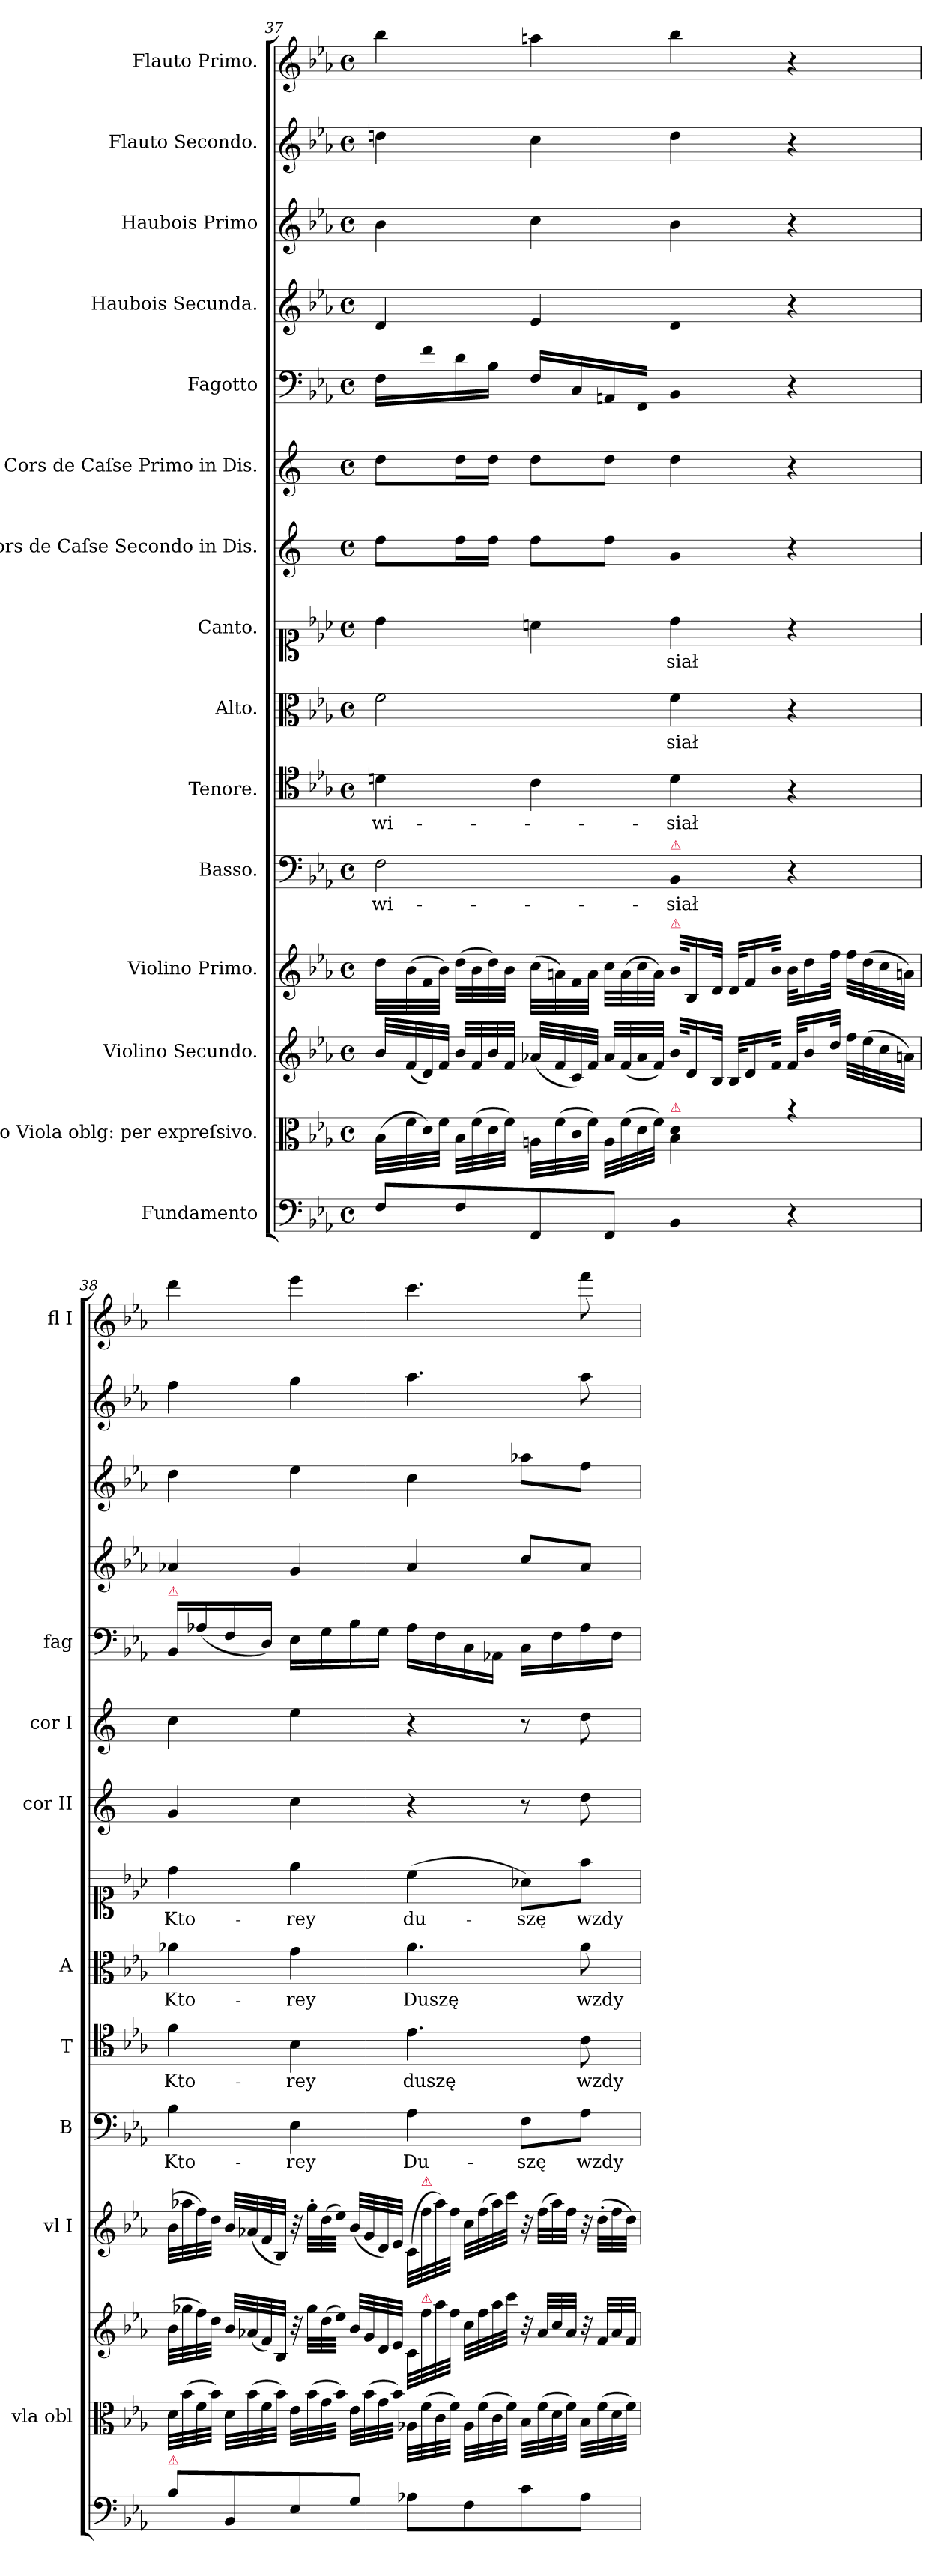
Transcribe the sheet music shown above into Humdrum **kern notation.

**kern	**kern	**kern	**kern	**kern	**text	**kern	**text	**kern	**text	**kern	**text	**kern	**kern	**kern	**kern	**kern	**kern	**kern
*part15	*part14	*part13	*part12	*part11	*part11	*part10	*part10	*part9	*part9	*part8	*part8	*part7	*part6	*part5	*part4	*part3	*part2	*part1
*staff15	*staff14	*staff13	*staff12	*staff11	*staff11	*staff10	*staff10	*staff9	*staff9	*staff8	*staff8	*staff7	*staff6	*staff5	*staff4	*staff3	*staff2	*staff1
*I"Fundamento	*I"Alto Viola oblg: per expreſsivo.	*I"Violino Secundo.	*I"Violino Primo.	*I"Basso.	*	*I"Tenore.	*	*I"Alto.	*	*I"Canto.	*	*I"Cors de Caſse Secondo in Dis.	*I"Cors de Caſse Primo in Dis.	*I"Fagotto	*I"Haubois Secunda.	*I"Haubois Primo	*I"Flauto Secondo.	*I"Flauto Primo.
*	*I'vla obl	*	*I'vl I	*I'B	*	*I'T	*	*I'A	*	*	*	*I'cor II	*I'cor I	*I'fag	*	*	*	*I'fl I
*clefF4	*clefC3	*clefG2	*clefG2	*clefF4	*	*clefC4	*	*clefC3	*	*clefC1	*	*clefG2	*clefG2	*clefF4	*clefG2	*clefG2	*clefG2	*clefG2
*	*	*	*	*	*	*	*	*	*	*	*	*ITrd-2c-3	*ITrd-2c-3	*	*	*	*	*
*k[b-e-a-]	*k[b-e-a-]	*k[b-e-a-]	*k[b-e-a-]	*k[b-e-a-]	*	*k[b-e-a-]	*	*k[b-e-a-]	*	*k[b-e-a-]	*	*k[b-e-a-]	*k[b-e-a-]	*k[b-e-a-]	*k[b-e-a-]	*k[b-e-a-]	*k[b-e-a-]	*k[b-e-a-]
*E-:	*E-:	*E-:	*E-:	*E-:	*	*E-:	*	*E-:	*	*E-:	*	*	*	*E-:	*E-:	*E-:	*E-:	*E-:
*M4/4	*M4/4	*M4/4	*M4/4	*M4/4	*	*M4/4	*	*M4/4	*	*M4/4	*	*M4/4	*M4/4	*M4/4	*M4/4	*M4/4	*M4/4	*M4/4
*met(c)	*met(c)	*met(c)	*met(c)	*met(c)	*	*met(c)	*	*met(c)	*	*met(c)	*	*met(c)	*met(c)	*met(c)	*met(c)	*met(c)	*met(c)	*met(c)
=37	=37	=37	=37	=37	=37	=37	=37	=37	=37	=37	=37	=37	=37	=37	=37	=37	=37	=37
*	*^	*	*	*	*	*	*	*	*	*	*	*	*	*	*	*	*	*
8F\L	(32B-\LLL	2B-\yy	32b-/LLL	32dd\LLL	2F\	wi-	4dn\	wi-	2f\	.	4b-\	.	8ff\L	8ff\L	16F\LL	4d/	4b-\	4ddn\	4bb-\
.	32f\	.	(32f/	(32b-\	.	.	.	.	.	.	.	.	.	.	.	.	.	.	.
.	32d\)	.	32d/)	32f\	.	.	.	.	.	.	.	.	.	.	16f\	.	.	.	.
.	32f\JJJ	.	32f/JJJ	32b-\JJJ)	.	.	.	.	.	.	.	.	.	.	.	.	.	.	.
8F\	32B-\LLL	.	32b-/LLL	(32dd\LLL	.	.	.	.	.	.	.	.	16ff\L	16ff\L	16d\	.	.	.	.
.	(32f\	.	32f/	32b-\	.	.	.	.	.	.	.	.	.	.	.	.	.	.	.
.	32d\	.	32b-/	32dd\)	.	.	.	.	.	.	.	.	16ff\JJ	16ff\JJ	16B-\JJ	.	.	.	.
.	32f\JJJ)	.	32f/JJJ	32b-\JJJ	.	.	.	.	.	.	.	.	.	.	.	.	.	.	.
8FF/	32An\LLL	.	(32a-X/LLL	(32cc\LLL	.	.	4c\	.	.	.	4an\	.	8ff\L	8ff\L	16F/LL	4e-/	4cc\	4cc\	4aan\
.	(32f\	.	32f/	32an\)	.	.	.	.	.	.	.	.	.	.	.	.	.	.	.
.	32c\	.	32c/)	32f\	.	.	.	.	.	.	.	.	.	.	16C/	.	.	.	.
.	32f\JJJ)	.	32f/JJJ	32a\JJJ	.	.	.	.	.	.	.	.	.	.	.	.	.	.	.
8FF/J	32A\LLL	.	32a-/LLL	32cc\LLL	.	.	.	.	.	.	.	.	8ff\J	8ff\J	16AAn/	.	.	.	.
.	(32f\	.	(32f/	(32a\	.	.	.	.	.	.	.	.	.	.	.	.	.	.	.
.	32d\	.	32a-/	32cc\	.	.	.	.	.	.	.	.	.	.	16FF/JJ	.	.	.	.
.	32f\JJJ)	.	32f/JJJ)	32a\JJJ)	.	.	.	.	.	.	.	.	.	.	.	.	.	.	.
!	!	!	!	!	!LO:TX:a:color=crimson:t=⚠	!	!	!	!	!	!	!	!	!	!	!	!	!	!
!	!	!	!	!LO:TX:a:color=crimson:t=⚠	!	!	!	!	!	!	!	!	!	!	!	!	!	!	!
!	!LO:TX:a:color=crimson:t=⚠	!	!	!	!	!	!	!	!	!	!	!	!	!	!	!	!	!	!
4BB-/	4d/	4B-\	32b-/KLL	32b-\KLL	4BB-/	-siał	4d\	-siał	4f\	-siał	4b-\	-siał	4b-/	4ff\	4BB-/	4d/	4b-\	4dd\	4bb-\
.	.	.	16d/	16B-/	.	.	.	.	.	.	.	.	.	.	.	.	.	.	.
.	.	.	32B-/JJk	32d/JJk	.	.	.	.	.	.	.	.	.	.	.	.	.	.	.
.	.	.	32B-/KLL	32d/KLL	.	.	.	.	.	.	.	.	.	.	.	.	.	.	.
.	.	.	16d/	16f/	.	.	.	.	.	.	.	.	.	.	.	.	.	.	.
.	.	.	32f/JJk	32b-/JJk	.	.	.	.	.	.	.	.	.	.	.	.	.	.	.
4r	4rb	4B-\yy	32f/KLL	32b-\KLL	4r	.	4r	.	4r	.	4r	.	4r	4r	4r	4r	4r	4r	4r
.	.	.	16b-/	16dd\	.	.	.	.	.	.	.	.	.	.	.	.	.	.	.
.	.	.	32dd/JJk	32ff\JJk	.	.	.	.	.	.	.	.	.	.	.	.	.	.	.
.	.	.	32ff\LLL	32ff\LLL	.	.	.	.	.	.	.	.	.	.	.	.	.	.	.
.	.	.	(32ee-\	(32dd\	.	.	.	.	.	.	.	.	.	.	.	.	.	.	.
.	.	.	32cc\	32cc\	.	.	.	.	.	.	.	.	.	.	.	.	.	.	.
.	.	.	32an\JJJ)	32an\JJJ)	.	.	.	.	.	.	.	.	.	.	.	.	.	.	.
*	*v	*v	*	*	*	*	*	*	*	*	*	*	*	*	*	*	*	*	*
=38	=38	=38	=38	=38	=38	=38	=38	=38	=38	=38	=38	=38	=38	=38	=38	=38	=38	=38
!	!	!	!	!	!	!	!	!	!	!	!	!	!	!LO:TX:a:color=crimson:t=⚠	!	!	!	!
!LO:TX:a:color=crimson:t=⚠	!	!	!	!	!	!	!	!	!	!	!	!	!	!	!	!	!	!
8B-\L	32d\LLL	(32b-\LLL	(32b-\LLL	4B-\	Kto-	4f\	Kto-	4a-X\	Kto-	4dd\	Kto-	4b-/	4ee-\	16BB-\LL	4a-X/	4dd\	4ff\	4ddd\
.	(32b-\	32gg-X\	32aa-X\	.	.	.	.	.	.	.	.	.	.	.	.	.	.	.
.	32f\	32ff\)	32ff\)	.	.	.	.	.	.	.	.	.	.	(16A-X/	.	.	.	.
.	32b-\JJJ)	32dd\JJJ	32dd\JJJ	.	.	.	.	.	.	.	.	.	.	.	.	.	.	.
8BB-/	32d\LLL	32b-/LLL	32b-/LLL	.	.	.	.	.	.	.	.	.	.	16F/	.	.	.	.
.	(32b-\	(32a-X/	(32a-X/	.	.	.	.	.	.	.	.	.	.	.	.	.	.	.
.	32f\	32f/)	32f/	.	.	.	.	.	.	.	.	.	.	16D/JJ)	.	.	.	.
.	32b-\JJJ)	32B-/JJJ	32B-/JJJ)	.	.	.	.	.	.	.	.	.	.	.	.	.	.	.
8E-/	32e-\LLL	32r	32r	4E-\	-rey	4B-\	-rey	4g\	-rey	4ee-\	-rey	4ee-\	4gg\	16E-\LL	4g/	4ee-\	4gg\	4eee-\
.	(32b-\	32gg-\LLL	32gg'\LLL	.	.	.	.	.	.	.	.	.	.	.	.	.	.	.
.	32g\	(32dd\	(32dd\	.	.	.	.	.	.	.	.	.	.	16G\	.	.	.	.
.	32b-\JJJ)	32ee-\JJJ)	32ee-\JJJ)	.	.	.	.	.	.	.	.	.	.	.	.	.	.	.
8G/J	32e-\LLL	32b-/LLL	(32b-/LLL	.	.	.	.	.	.	.	.	.	.	16B-\	.	.	.	.
.	(32b-\	32g/	32g/	.	.	.	.	.	.	.	.	.	.	.	.	.	.	.
.	32g\	32d/	32d/)	.	.	.	.	.	.	.	.	.	.	16G\JJ	.	.	.	.
.	32b-\JJJ)	32e-/JJJ	32e-/JJJ	.	.	.	.	.	.	.	.	.	.	.	.	.	.	.
8A-X\L	32A-X\LLL	32c/LLL	(32c/LLL	4A-\	Du-	4.e-\	duszę	4.a-\	Duszę	(4cc\	du-	4r	4r	16A-\LL	4a-/	4cc\	4.aa-\	4.ccc\
!	!	!	!LO:TX:a:color=crimson:t=⚠	!	!	!	!	!	!	!	!	!	!	!	!	!	!	!
!	!	!LO:TX:a:color=crimson:t=⚠	!	!	!	!	!	!	!	!	!	!	!	!	!	!	!	!
.	(32f\	32ff\	32ff\	.	.	.	.	.	.	.	.	.	.	.	.	.	.	.
.	32c\	32aa-\	32aa-\)	.	.	.	.	.	.	.	.	.	.	16F\	.	.	.	.
.	32f\JJJ)	32ff\JJJ	32ff\JJJ	.	.	.	.	.	.	.	.	.	.	.	.	.	.	.
8F\	32A-\LLL	32cc\LLL	32cc\LLL	.	.	.	.	.	.	.	.	.	.	16C\	.	.	.	.
.	(32f\	32ff\	(32ff\	.	.	.	.	.	.	.	.	.	.	.	.	.	.	.
.	32c\	32aa-\	32aa-\)	.	.	.	.	.	.	.	.	.	.	16AA-X\JJ	.	.	.	.
.	32f\JJJ)	32ccc\JJJ	32ccc\JJJ	.	.	.	.	.	.	.	.	.	.	.	.	.	.	.
8c\	32B-\LLL	32r	32r	8F\L	-szę	.	.	.	.	8a-X\L)	-szę	8r	8r	16C\LL	8cc/L	8aa-X\L	.	.
.	(32f\	32a-/LLL	(32ff\LLL	.	.	.	.	.	.	.	.	.	.	.	.	.	.	.
.	32d\	32cc/	32aa-\)	.	.	.	.	.	.	.	.	.	.	16F\	.	.	.	.
.	32f\JJJ)	32a-/JJJ	32ff\JJJ	.	.	.	.	.	.	.	.	.	.	.	.	.	.	.
8A-\J	32B-\LLL	32r	32r	8A-\J	wzdy-	8c\	wzdy-	8a-\	wzdy-	8ff\J	wzdy-	8ff\	8ff\	16A-\	8a-/J	8ff\J	8aa-\	8fff\
.	(32f\	32f/LLL	(32dd'\LLL	.	.	.	.	.	.	.	.	.	.	.	.	.	.	.
.	32d\	32a-/	32ff\	.	.	.	.	.	.	.	.	.	.	16F\JJ	.	.	.	.
.	32f\JJJ)	32f/JJJ	32dd\JJJ)	.	.	.	.	.	.	.	.	.	.	.	.	.	.	.
=	=	=	=	=	=	=	=	=	=	=	=	=	=	=	=	=	=	=
*-	*-	*-	*-	*-	*-	*-	*-	*-	*-	*-	*-	*-	*-	*-	*-	*-	*-	*-
